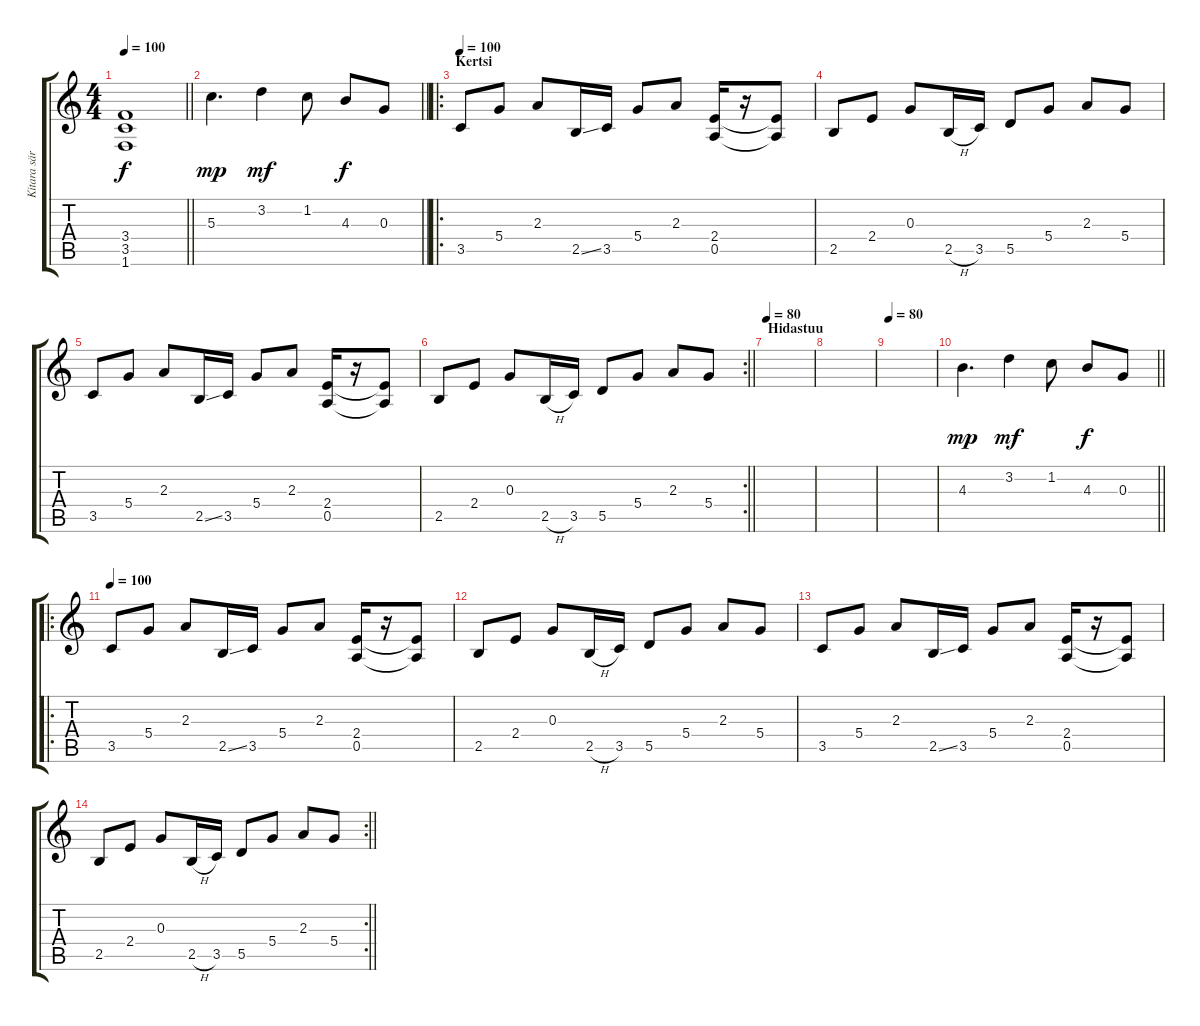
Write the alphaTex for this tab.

\track ("Kitara särö" "Kitara sär") {instrument overdrivenguitar}
\staff {score tabs}
\tuning (E4 B3 G3 D3 A2 E2) {hide}
\ts (4 4)
\tempo 100
\clef g2
\barLineRight lightlight
\ks c
(3.4{t} 3.5{t} 1.6{t}).1{dy f} |
\barLineRight lightlight
5.3.4{d dy mp} 3.2.4{dy mf} 1.2.8 4.3.8{dy f} 0.3.8 |
\ro
\section ("" "Kertsi")
\tempo 100
3.5.8 5.4.8 2.3.8 2.5{ss}.16 3.5.16 5.4.8 2.3.8 (2.4 0.5).16 r.16 (2.4{t} 0.5{t}).8 |
2.5.8 2.4.8 0.3.8 2.5{h}.16 3.5.16 5.5.8 5.4.8 2.3.8 5.4.8 |
3.5.8 5.4.8 2.3.8 2.5{ss}.16 3.5.16 5.4.8 2.3.8 (2.4 0.5).16 r.16 (2.4{t} 0.5{t}).8 |
\rc 2
\barLineRight lightlight
2.5.8 2.4.8 0.3.8 2.5{h}.16 3.5.16 5.5.8 5.4.8 2.3.8 5.4.8 |
\section ("" "Hidastuu")
\tempo 80
|
|
\tempo 80
|
\barLineRight lightlight
4.3.4{d dy mp} 3.2.4{dy mf} 1.2.8 4.3.8{dy f} 0.3.8 |
\ro
\tempo 100
3.5.8 5.4.8 2.3.8 2.5{ss}.16 3.5.16 5.4.8 2.3.8 (2.4 0.5).16 r.16 (2.4{t} 0.5{t}).8 |
2.5.8 2.4.8 0.3.8 2.5{h}.16 3.5.16 5.5.8 5.4.8 2.3.8 5.4.8 |
3.5.8 5.4.8 2.3.8 2.5{ss}.16 3.5.16 5.4.8 2.3.8 (2.4 0.5).16 r.16 (2.4{t} 0.5{t}).8 |
\rc 2
\barLineRight lightlight
2.5.8 2.4.8 0.3.8 2.5{h}.16 3.5.16 5.5.8 5.4.8 2.3.8 5.4.8
